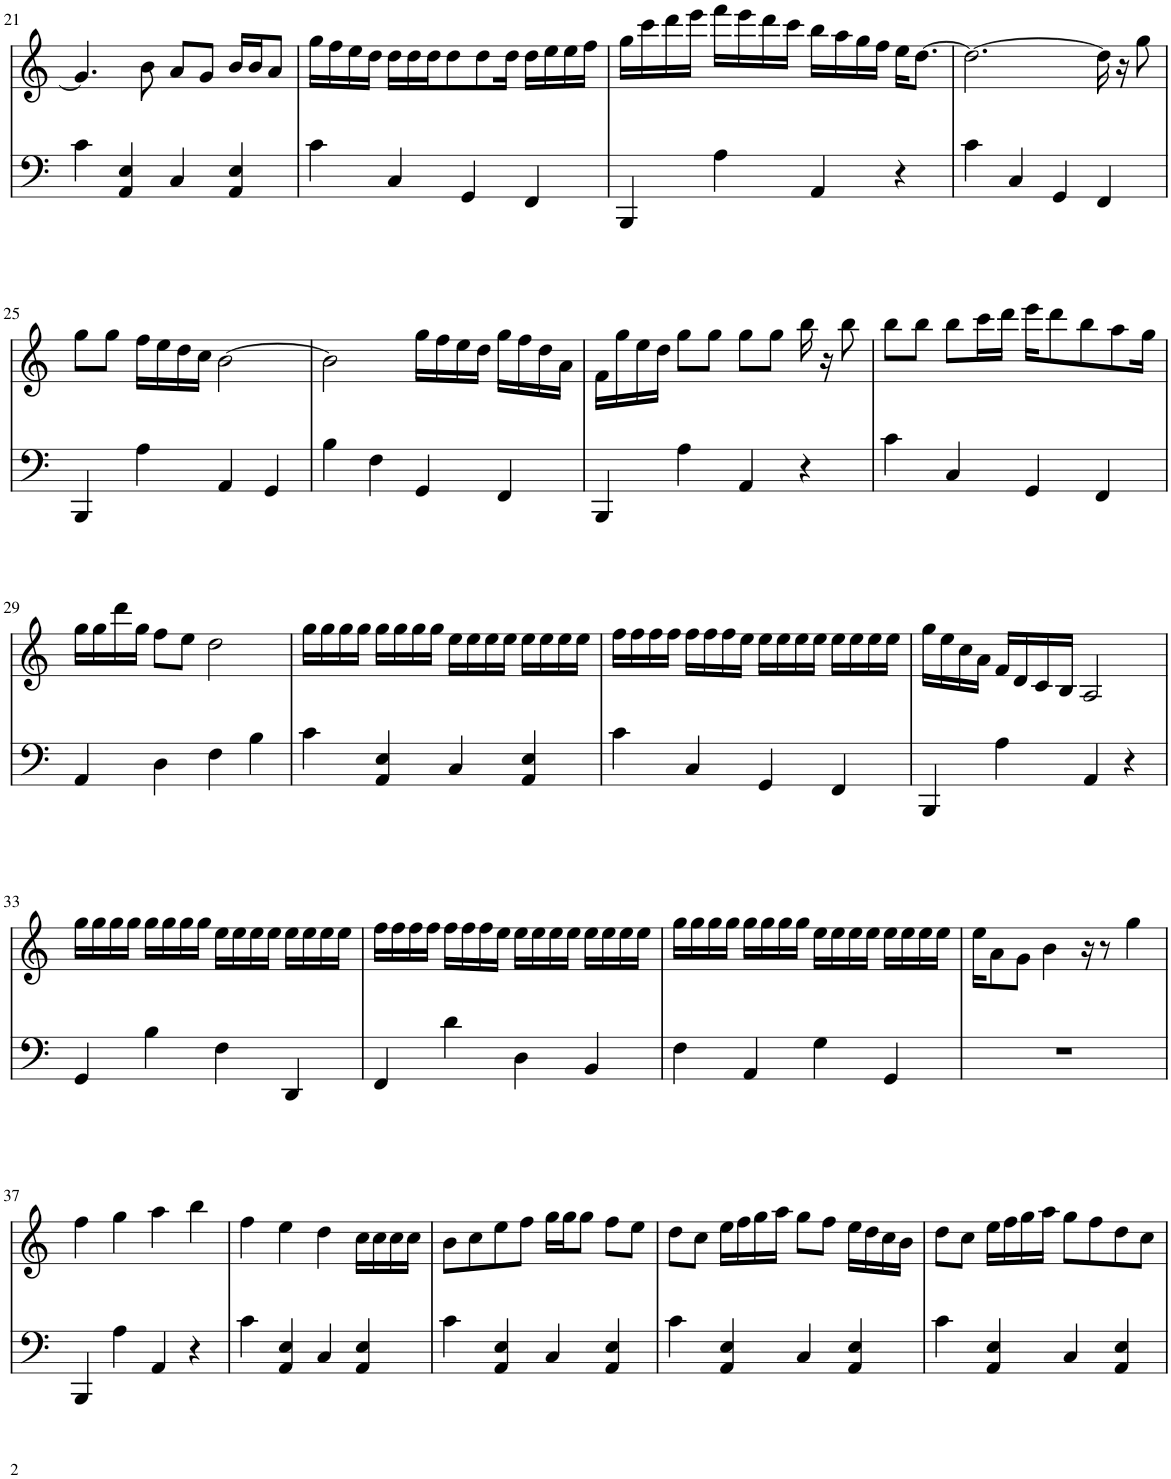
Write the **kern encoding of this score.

**kern	**kern
*part1	*part1
*staff2	*staff1
*I"Piano	*
*I'Pno.	*
!!LO:PB:g=z
*clefF4	*clefG2
*k[]	*k[]
*M4/4	*M4/4
=21	=21
4c\	4.g/]
4AA/ 4E/	.
.	8b\
4C/	8a/L
.	8g/J
4AA/ 4E/	16b/LL
.	16b/J
.	8a/J
=22	=22
4c\	16gg\LL
.	16ff\
.	16ee\
.	16dd\JJ
4C/	16dd\LL
.	16dd\
.	16dd\J
.	8dd\
4GG/	.
.	8dd\
.	16dd\Jk
4FF/	16dd\LL
.	16ee\
.	16ee\
.	16ff\JJ
=23	=23
4BBB/	16gg\LL
.	16ccc\
.	16ddd\
.	16eee\JJ
4A\	16fff\LL
.	16eee\
.	16ddd\
.	16ccc\JJ
4AA/	16bb\LL
.	16aa\
.	16gg\
.	16ff\JJ
4r	16ee\KL
.	[8.dd\J
=24	=24
4c\	2.dd\_
4C/	.
4GG/	.
4FF/	16dd\]
.	16r
.	8gg\
!!LO:LB:g=z
=25	=25
4BBB/	8gg\L
.	8gg\J
4A\	16ff\LL
.	16ee\
.	16dd\
.	16cc\JJ
4AA/	[2b\
4GG/	.
=26	=26
4B\	2b\]
4F\	.
4GG/	16gg\LL
.	16ff\
.	16ee\
.	16dd\JJ
4FF/	16gg\LL
.	16ff\
.	16dd\
.	16a\JJ
=27	=27
4BBB/	16f\LL
.	16gg\
.	16ee\
.	16dd\JJ
4A\	8gg\L
.	8gg\J
4AA/	8gg\L
.	8gg\J
4r	16bb\
.	16r
.	8bb\
=28	=28
4c\	8bb\L
.	8bb\J
4C/	8bb\L
.	16ccc\L
.	16ddd\JJ
4GG/	16eee\KL
.	8ddd\
.	8bb\
4FF/	.
.	8aa\
.	16gg\Jk
!!LO:LB:g=z
=29	=29
4AA/	16gg\LL
.	16gg\
.	16ddd\
.	16gg\JJ
4D\	8ff\L
.	8ee\J
4F\	2dd\
4B\	.
=30	=30
4c\	16gg\LL
.	16gg\
.	16gg\
.	16gg\JJ
4AA/ 4E/	16gg\LL
.	16gg\
.	16gg\
.	16gg\JJ
4C/	16ee\LL
.	16ee\
.	16ee\
.	16ee\JJ
4AA/ 4E/	16ee\LL
.	16ee\
.	16ee\
.	16ee\JJ
=31	=31
4c\	16ff\LL
.	16ff\
.	16ff\
.	16ff\JJ
4C/	16ff\LL
.	16ff\
.	16ff\
.	16ee\JJ
4GG/	16ee\LL
.	16ee\
.	16ee\
.	16ee\JJ
4FF/	16ee\LL
.	16ee\
.	16ee\
.	16ee\JJ
=32	=32
4BBB/	16gg\LL
.	16ee\
.	16cc\
.	16a\JJ
4A\	16f/LL
.	16d/
.	16c/
.	16B/JJ
4AA/	2A/
4r	.
!!LO:LB:g=z
=33	=33
4GG/	16gg\LL
.	16gg\
.	16gg\
.	16gg\JJ
4B\	16gg\LL
.	16gg\
.	16gg\
.	16gg\JJ
4F\	16ee\LL
.	16ee\
.	16ee\
.	16ee\JJ
4DD/	16ee\LL
.	16ee\
.	16ee\
.	16ee\JJ
=34	=34
4FF/	16ff\LL
.	16ff\
.	16ff\
.	16ff\JJ
4d\	16ff\LL
.	16ff\
.	16ff\
.	16ee\JJ
4D\	16ee\LL
.	16ee\
.	16ee\
.	16ee\JJ
4BB/	16ee\LL
.	16ee\
.	16ee\
.	16ee\JJ
=35	=35
4F\	16gg\LL
.	16gg\
.	16gg\
.	16gg\JJ
4AA/	16gg\LL
.	16gg\
.	16gg\
.	16gg\JJ
4G\	16ee\LL
.	16ee\
.	16ee\
.	16ee\JJ
4GG/	16ee\LL
.	16ee\
.	16ee\
.	16ee\JJ
=36	=36
1r	16ee\KL
.	8a\
.	8g\J
.	4b\
.	16r
.	8r
.	4gg\
!!LO:LB:g=z
=37	=37
4BBB/	4ff\
4A\	4gg\
4AA/	4aa\
4r	4bb\
=38	=38
4c\	4ff\
4AA/ 4E/	4ee\
4C/	4dd\
4AA/ 4E/	16cc\LL
.	16cc\
.	16cc\
.	16cc\JJ
=39	=39
4c\	8b\L
.	8cc\
4AA/ 4E/	8ee\
.	8ff\J
4C/	16gg\LL
.	16gg\J
.	8gg\J
4AA/ 4E/	8ff\L
.	8ee\J
=40	=40
4c\	8dd\L
.	8cc\J
4AA/ 4E/	16ee\LL
.	16ff\
.	16gg\
.	16aa\JJ
4C/	8gg\L
.	8ff\J
4AA/ 4E/	16ee\LL
.	16dd\
.	16cc\
.	16b\JJ
=41	=41
4c\	8dd\L
.	8cc\J
4AA/ 4E/	16ee\LL
.	16ff\
.	16gg\
.	16aa\JJ
4C/	8gg\L
.	8ff\
4AA/ 4E/	8dd\
.	8cc\J
=	=
*-	*-
